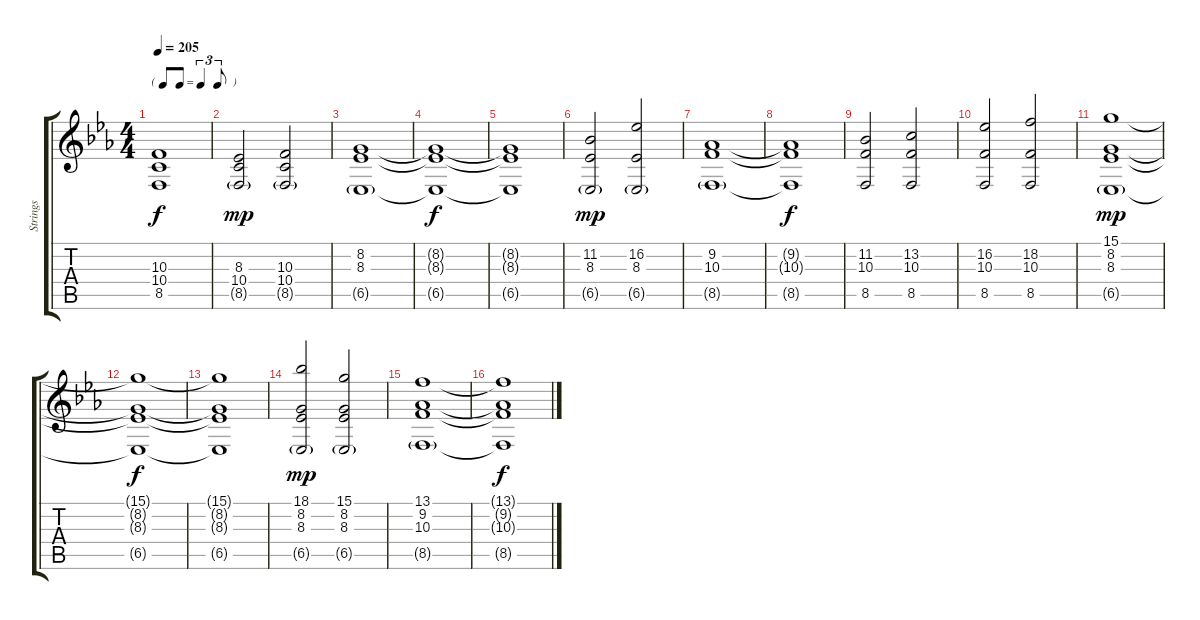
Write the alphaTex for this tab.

\track ("Strings" "Strings") {instrument stringensemble1}
\staff {score tabs}
\tuning (E4 B3 G3 D3 A2 E2) {hide}
\ts (4 4)
\tf triplet8th
\tempo 205
\clef g2
\ks eb
(10.3{t} 10.4{t} 8.5{t}).1{dy f} |
(8.3 10.4 8.5{g}).2{dy mp} (10.3 10.4 8.5{g}).2 |
(8.2 8.3 6.5{g}).1 |
(8.2{t} 8.3{t} 6.5{t}).1{dy f} |
(8.2{t} 8.3{t} 6.5{t}).1 |
(11.2 8.3 6.5{g}).2{dy mp} (16.2 8.3 6.5{g}).2 |
(9.2 10.3 8.5{g}).1 |
(9.2{t} 10.3{t} 8.5{t}).1{dy f} |
(11.2 10.3 8.5).2 (13.2 10.3 8.5).2 |
(16.2 10.3 8.5).2 (18.2 10.3 8.5).2 |
(15.1 8.2 8.3 6.5{g}).1{dy mp} |
(15.1{t} 8.2{t} 8.3{t} 6.5{t}).1{dy f} |
(15.1{t} 8.2{t} 8.3{t} 6.5{t}).1 |
(18.1 8.2 8.3 6.5{g}).2{dy mp} (15.1 8.2 8.3 6.5{g}).2 |
(13.1 9.2 10.3 8.5{g}).1 |
(13.1{t} 9.2{t} 10.3{t} 8.5{t}).1{dy f}
